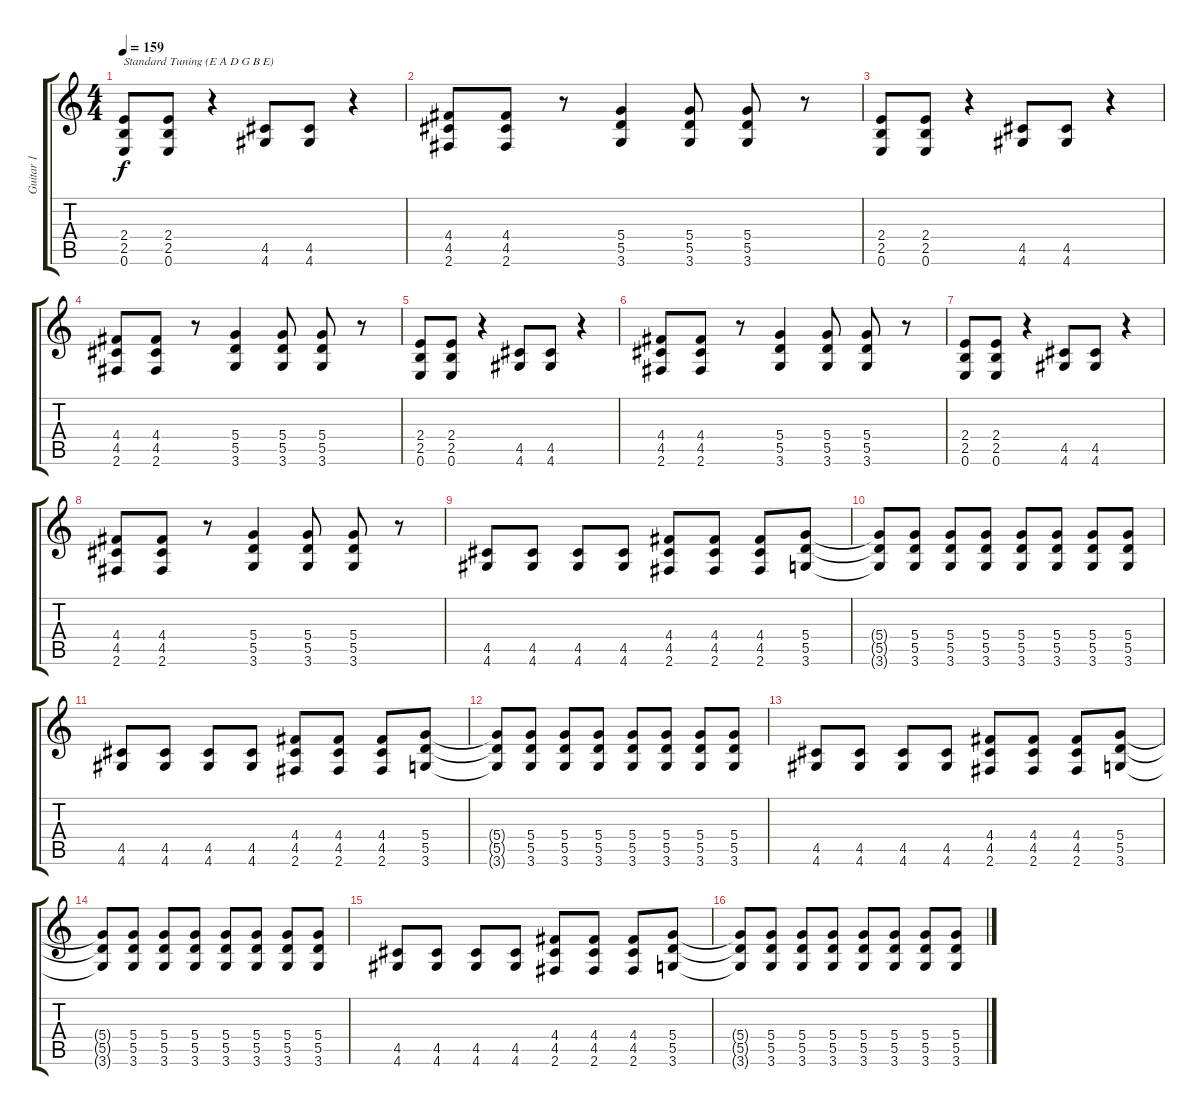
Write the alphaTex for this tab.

\track ("Guitar 1" "Guitar 1") {instrument electricguitarclean}
\staff {score tabs}
\tuning (E4 B3 G3 D3 A2 E2) {hide}
\ts (4 4)
\tempo 159
\clef g2
\ks c
(2.4 2.5 0.6).8{txt "Standard Tuning (E A D G B E)" dy f instrument electricguitarclean} (2.4 2.5 0.6).8 r.4 (4.5 4.6).8 (4.5 4.6).8 r.4 |
(4.4 4.5 2.6).8 (4.4 4.5 2.6).8 r.8 (5.4 5.5 3.6).4 (5.4 5.5 3.6).8 (5.4 5.5 3.6).8 r.8 |
(2.4 2.5 0.6).8 (2.4 2.5 0.6).8 r.4 (4.5 4.6).8 (4.5 4.6).8 r.4 |
(4.4 4.5 2.6).8 (4.4 4.5 2.6).8 r.8 (5.4 5.5 3.6).4 (5.4 5.5 3.6).8 (5.4 5.5 3.6).8 r.8 |
(2.4 2.5 0.6).8 (2.4 2.5 0.6).8 r.4 (4.5 4.6).8 (4.5 4.6).8 r.4 |
(4.4 4.5 2.6).8 (4.4 4.5 2.6).8 r.8 (5.4 5.5 3.6).4 (5.4 5.5 3.6).8 (5.4 5.5 3.6).8 r.8 |
(2.4 2.5 0.6).8 (2.4 2.5 0.6).8 r.4 (4.5 4.6).8 (4.5 4.6).8 r.4 |
(4.4 4.5 2.6).8 (4.4 4.5 2.6).8 r.8 (5.4 5.5 3.6).4 (5.4 5.5 3.6).8 (5.4 5.5 3.6).8 r.8 |
(4.5 4.6).8 (4.5 4.6).8 (4.5 4.6).8 (4.5 4.6).8 (4.4 4.5 2.6).8 (4.4 4.5 2.6).8 (4.4 4.5 2.6).8 (5.4 5.5 3.6).8 |
(5.4{t} 5.5{t} 3.6{t}).8 (5.4 5.5 3.6).8 (5.4 5.5 3.6).8 (5.4 5.5 3.6).8 (5.4 5.5 3.6).8 (5.4 5.5 3.6).8 (5.4 5.5 3.6).8 (5.4 5.5 3.6).8 |
(4.5 4.6).8 (4.5 4.6).8 (4.5 4.6).8 (4.5 4.6).8 (4.4 4.5 2.6).8 (4.4 4.5 2.6).8 (4.4 4.5 2.6).8 (5.4 5.5 3.6).8 |
(5.4{t} 5.5{t} 3.6{t}).8 (5.4 5.5 3.6).8 (5.4 5.5 3.6).8 (5.4 5.5 3.6).8 (5.4 5.5 3.6).8 (5.4 5.5 3.6).8 (5.4 5.5 3.6).8 (5.4 5.5 3.6).8 |
(4.5 4.6).8 (4.5 4.6).8 (4.5 4.6).8 (4.5 4.6).8 (4.4 4.5 2.6).8 (4.4 4.5 2.6).8 (4.4 4.5 2.6).8 (5.4 5.5 3.6).8 |
(5.4{t} 5.5{t} 3.6{t}).8 (5.4 5.5 3.6).8 (5.4 5.5 3.6).8 (5.4 5.5 3.6).8 (5.4 5.5 3.6).8 (5.4 5.5 3.6).8 (5.4 5.5 3.6).8 (5.4 5.5 3.6).8 |
(4.5 4.6).8 (4.5 4.6).8 (4.5 4.6).8 (4.5 4.6).8 (4.4 4.5 2.6).8 (4.4 4.5 2.6).8 (4.4 4.5 2.6).8 (5.4 5.5 3.6).8 |
(5.4{t} 5.5{t} 3.6{t}).8 (5.4 5.5 3.6).8 (5.4 5.5 3.6).8 (5.4 5.5 3.6).8 (5.4 5.5 3.6).8 (5.4 5.5 3.6).8 (5.4 5.5 3.6).8 (5.4 5.5 3.6).8
